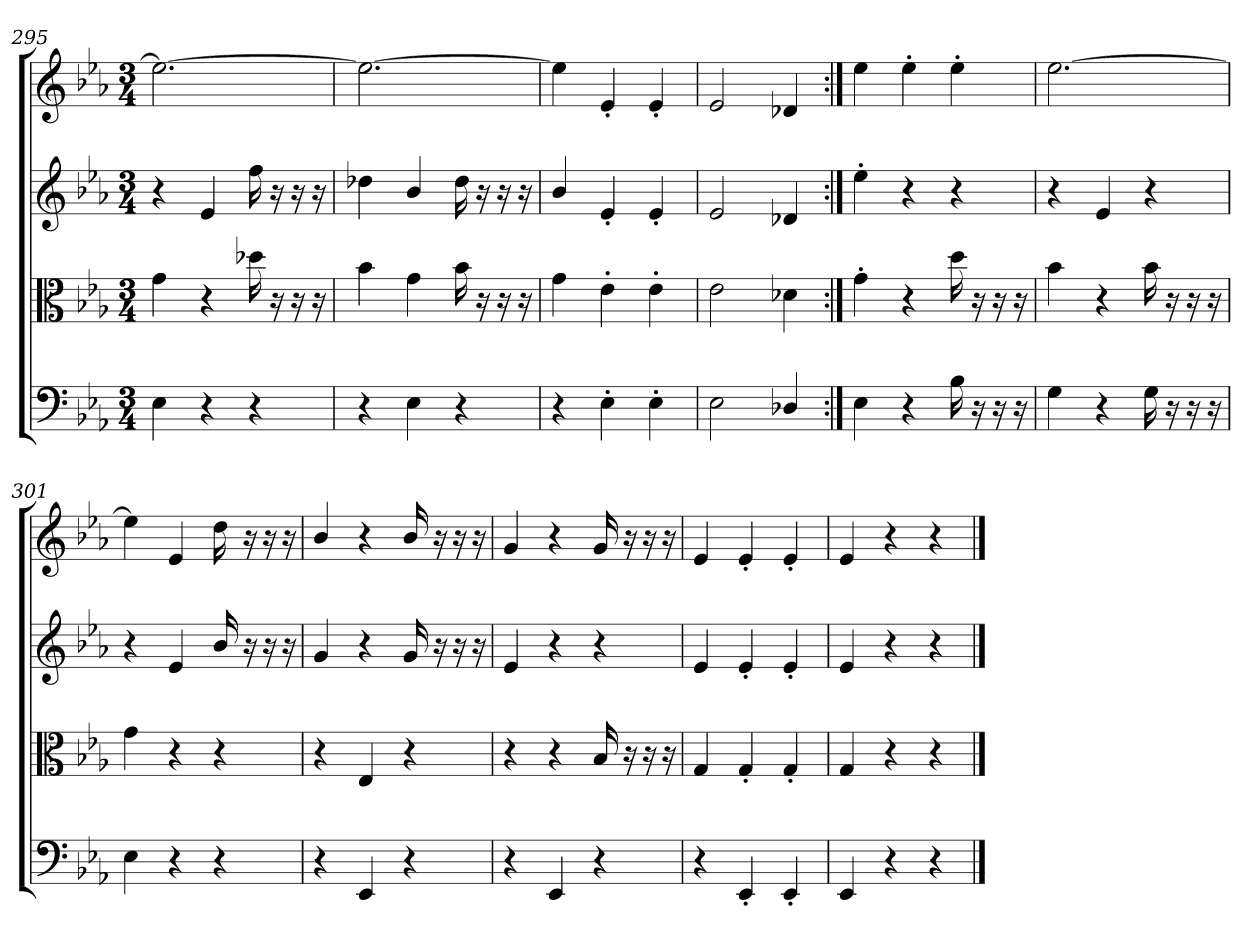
**kern	**kern	**kern	**kern
*part4	*part3	*part2	*part1
*staff4	*staff3	*staff2	*staff1
*clefF4	*clefC3	*clefG2	*clefG2
*k[b-e-a-]	*k[b-e-a-]	*k[b-e-a-]	*k[b-e-a-]
*E-:	*E-:	*E-:	*E-:
*M3/4	*M3/4	*M3/4	*M3/4
=295	=295	=295	=295
4E-\	4g\	4r	2.ee-\_
4r	4r	4e-/	.
4r	16dd-X\	16ff\	.
.	16r	16r	.
.	16r	16r	.
.	16r	16r	.
=296	=296	=296	=296
4r	4b-\	4dd-X\	2.ee-\_
4E-\	4g\	4b-/	.
4r	16b-\	16dd-\	.
.	16r	16r	.
.	16r	16r	.
.	16r	16r	.
=297	=297	=297	=297
4r	4g\	4b-/	4ee-\]
4E-'\	4e-'\	4e-'/	4e-'/
4E-'\	4e-'\	4e-'/	4e-'/
=298	=298	=298	=298
2E-\	2e-\	2e-/	2e-/
4D-X/	4d-X\	4d-X/	4d-X/
=299:|!	=299:|!	=299:|!	=299:|!
4E-\	4g'\	4ee-'\	4ee-\
4r	4r	4r	4ee-'\
16B-\	16dd\	4r	4ee-'\
16r	16r	.	.
16r	16r	.	.
16r	16r	.	.
=300	=300	=300	=300
4G\	4b-\	4r	[2.ee-\
4r	4r	4e-/	.
16G\	16b-\	4r	.
16r	16r	.	.
16r	16r	.	.
16r	16r	.	.
=301	=301	=301	=301
4E-\	4g\	4r	4ee-\]
4r	4r	4e-/	4e-/
4r	4r	16b-/	16dd\
.	.	16r	16r
.	.	16r	16r
.	.	16r	16r
=302	=302	=302	=302
4r	4r	4g/	4b-/
4EE-/	4E-/	4r	4r
4r	4r	16g/	16b-/
.	.	16r	16r
.	.	16r	16r
.	.	16r	16r
=303	=303	=303	=303
4r	4r	4e-/	4g/
4EE-/	4r	4r	4r
4r	16B-/	4r	16g/
.	16r	.	16r
.	16r	.	16r
.	16r	.	16r
=304	=304	=304	=304
4r	4G/	4e-/	4e-/
4EE-'/	4G'/	4e-'/	4e-'/
4EE-'/	4G'/	4e-'/	4e-'/
=305	=305	=305	=305
4EE-/	4G/	4e-/	4e-/
4r	4r	4r	4r
4r	4r	4r	4r
==	==	==	==
*-	*-	*-	*-
